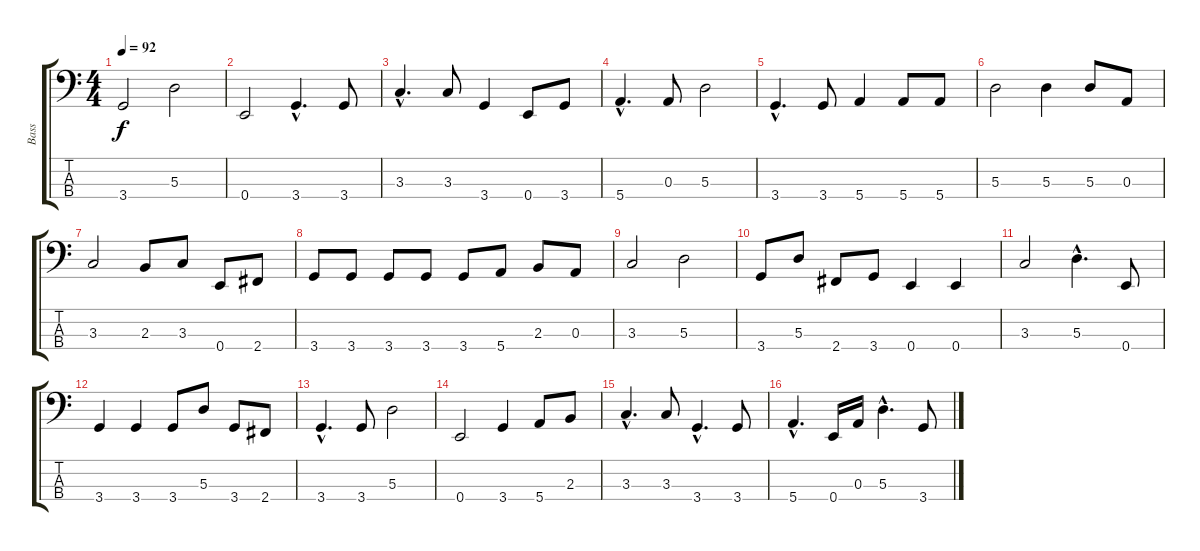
\track ("Bass" "Bass") {instrument electricbassfinger}
\staff {score tabs}
\tuning (G2 D2 A1 E1) {hide}
\ts (4 4)
\tempo 92
\clef f4
\ks c
3.4.2{dy f} 5.3.2 |
0.4.2 3.4{hac}.4{d} 3.4.8 |
3.3{hac}.4{d} 3.3.8 3.4.4 0.4.8 3.4.8 |
5.4{hac}.4{d} 0.3.8 5.3.2 |
3.4{hac}.4{d} 3.4.8 5.4.4 5.4.8 5.4.8 |
5.3.2 5.3.4 5.3.8 0.3.8 |
3.3.2 2.3.8 3.3.8 0.4.8 2.4.8 |
3.4.8 3.4.8 3.4.8 3.4.8 3.4.8 5.4.8 2.3.8 0.3.8 |
3.3.2 5.3.2 |
3.4.8 5.3.8 2.4.8 3.4.8 0.4.4 0.4.4 |
3.3.2 5.3{hac}.4{d} 0.4.8 |
3.4.4 3.4.4 3.4.8 5.3.8 3.4.8 2.4.8 |
3.4{hac}.4{d} 3.4.8 5.3.2 |
0.4.2 3.4.4 5.4.8 2.3.8 |
3.3{hac}.4{d} 3.3.8 3.4{hac}.4{d} 3.4.8 |
5.4{hac}.4{d} 0.4.16 0.3.16 5.3{hac}.4{d} 3.4.8
